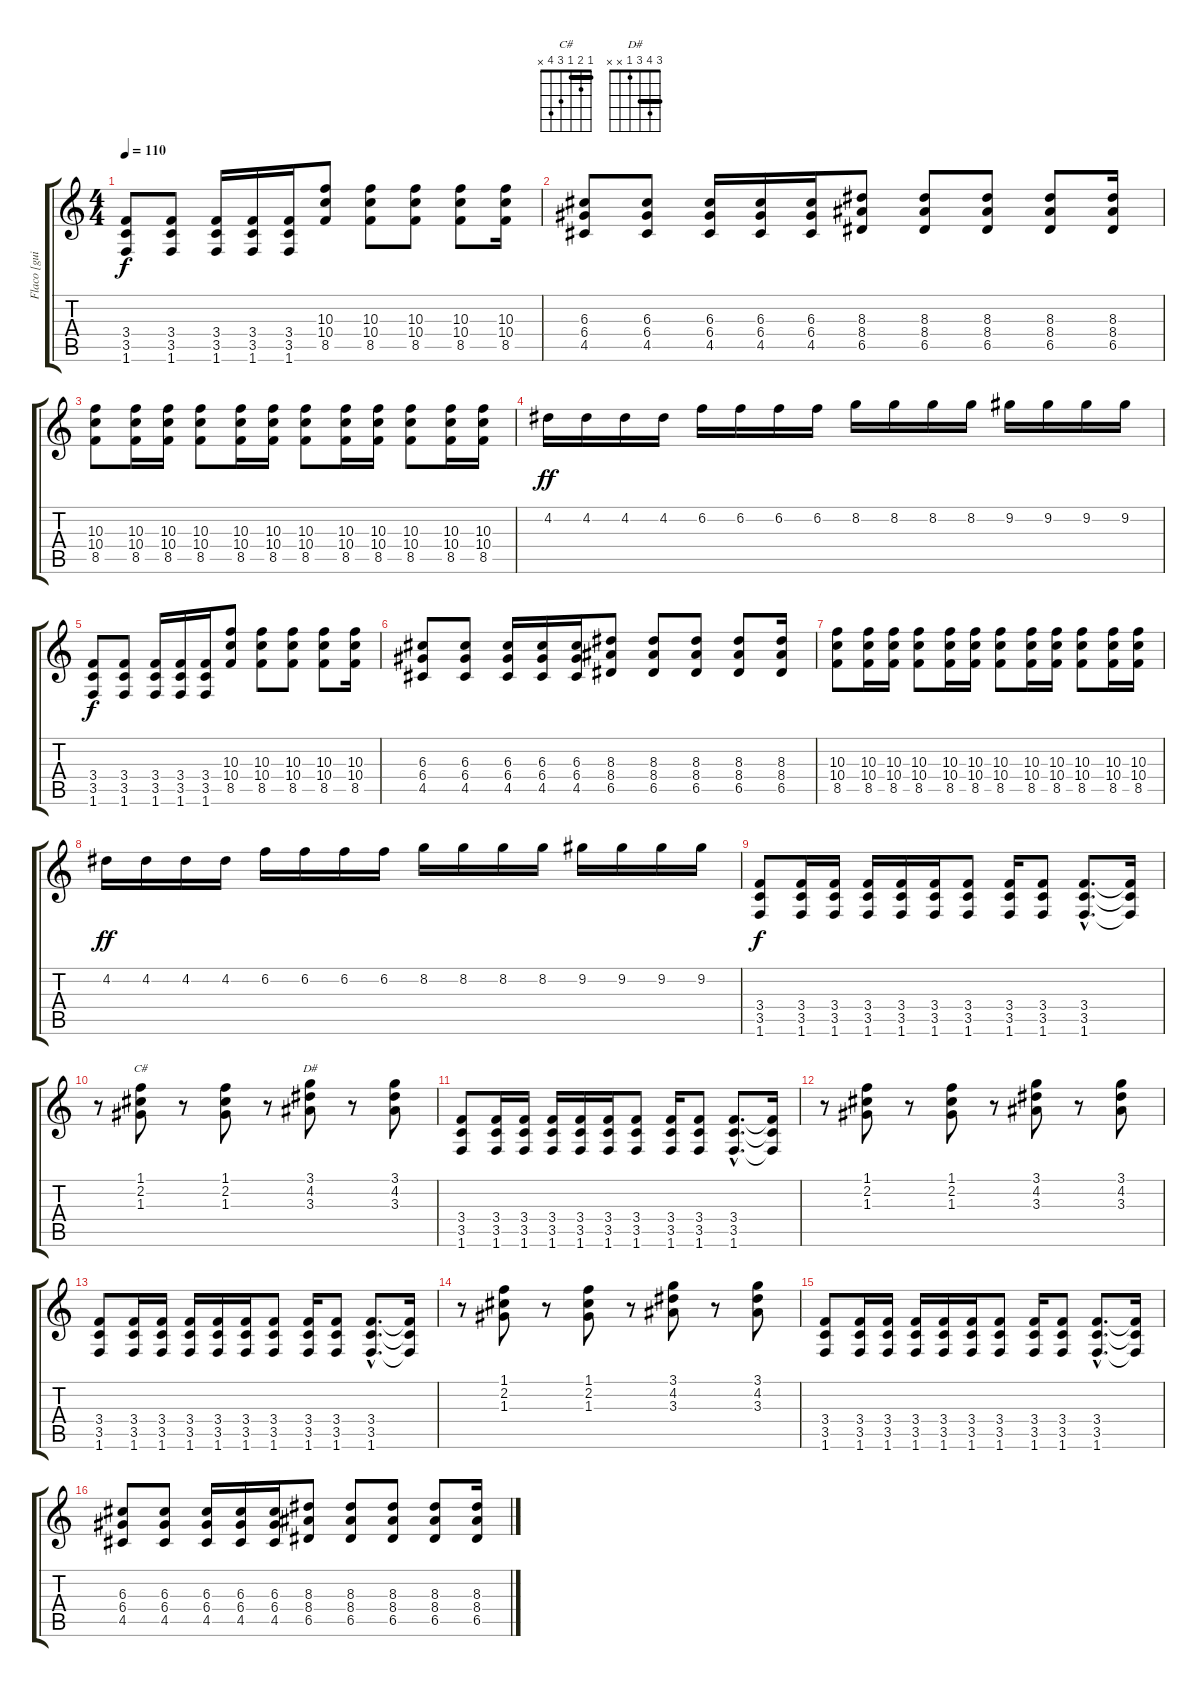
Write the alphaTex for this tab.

\track ("Flaco [guitar]" "Flaco [gui") {instrument electricguitarclean}
\staff {score tabs}
\tuning (E4 B3 G3 D3 A2 E2) {hide}
\chord ("C#" 1 2 1 3 4 x) {barre 1}
\chord ("D#" 3 4 3 1 x x) {barre 3}
\ts (4 4)
\tempo 110
\clef g2
\ks c
(3.4 3.5 1.6).8{dy f} (3.4 3.5 1.6).8 (3.4 3.5 1.6).16 (3.4 3.5 1.6).16 (3.4 3.5 1.6).16 (10.3 10.4 8.5).8 (10.3 10.4 8.5).8 (10.3 10.4 8.5).8 (10.3 10.4 8.5).8 (10.3 10.4 8.5).16 |
(6.3 6.4 4.5).8 (6.3 6.4 4.5).8 (6.3 6.4 4.5).16 (6.3 6.4 4.5).16 (6.3 6.4 4.5).16 (8.3 8.4 6.5).8 (8.3 8.4 6.5).8 (8.3 8.4 6.5).8 (8.3 8.4 6.5).8 (8.3 8.4 6.5).16 |
(10.3 10.4 8.5).8 (10.3 10.4 8.5).16 (10.3 10.4 8.5).16 (10.3 10.4 8.5).8 (10.3 10.4 8.5).16 (10.3 10.4 8.5).16 (10.3 10.4 8.5).8 (10.3 10.4 8.5).16 (10.3 10.4 8.5).16 (10.3 10.4 8.5).8 (10.3 10.4 8.5).16 (10.3 10.4 8.5).16 |
4.2.16{dy ff} 4.2.16 4.2.16 4.2.16 6.2.16 6.2.16 6.2.16 6.2.16 8.2.16 8.2.16 8.2.16 8.2.16 9.2.16 9.2.16 9.2.16 9.2.16 |
(3.4 3.5 1.6).8{dy f} (3.4 3.5 1.6).8 (3.4 3.5 1.6).16 (3.4 3.5 1.6).16 (3.4 3.5 1.6).16 (10.3 10.4 8.5).8 (10.3 10.4 8.5).8 (10.3 10.4 8.5).8 (10.3 10.4 8.5).8 (10.3 10.4 8.5).16 |
(6.3 6.4 4.5).8 (6.3 6.4 4.5).8 (6.3 6.4 4.5).16 (6.3 6.4 4.5).16 (6.3 6.4 4.5).16 (8.3 8.4 6.5).8 (8.3 8.4 6.5).8 (8.3 8.4 6.5).8 (8.3 8.4 6.5).8 (8.3 8.4 6.5).16 |
(10.3 10.4 8.5).8 (10.3 10.4 8.5).16 (10.3 10.4 8.5).16 (10.3 10.4 8.5).8 (10.3 10.4 8.5).16 (10.3 10.4 8.5).16 (10.3 10.4 8.5).8 (10.3 10.4 8.5).16 (10.3 10.4 8.5).16 (10.3 10.4 8.5).8 (10.3 10.4 8.5).16 (10.3 10.4 8.5).16 |
4.2.16{dy ff} 4.2.16 4.2.16 4.2.16 6.2.16 6.2.16 6.2.16 6.2.16 8.2.16 8.2.16 8.2.16 8.2.16 9.2.16 9.2.16 9.2.16 9.2.16 |
(3.4 3.5 1.6).8{dy f} (3.4 3.5 1.6).16 (3.4 3.5 1.6).16 (3.4 3.5 1.6).16 (3.4 3.5 1.6).16 (3.4 3.5 1.6).16 (3.4 3.5 1.6).8 (3.4 3.5 1.6).16 (3.4 3.5 1.6).8 (3.4{hac} 3.5{hac} 1.6{hac}).8{d} (3.4{t} 3.5{t} 1.6{t}).16 |
r.8{instrument electricguitarclean} (1.1 2.2 1.3).8{ch "C#"} r.8 (1.1 2.2 1.3).8 r.8 (3.1 4.2 3.3).8{ch "D#"} r.8 (3.1 4.2 3.3).8 |
(3.4 3.5 1.6).8{instrument overdrivenguitar} (3.4 3.5 1.6).16 (3.4 3.5 1.6).16 (3.4 3.5 1.6).16 (3.4 3.5 1.6).16 (3.4 3.5 1.6).16 (3.4 3.5 1.6).8 (3.4 3.5 1.6).16 (3.4 3.5 1.6).8 (3.4{hac} 3.5{hac} 1.6{hac}).8{d} (3.4{t} 3.5{t} 1.6{t}).16 |
r.8{instrument electricguitarclean} (1.1 2.2 1.3).8 r.8 (1.1 2.2 1.3).8 r.8 (3.1 4.2 3.3).8 r.8 (3.1 4.2 3.3).8 |
(3.4 3.5 1.6).8{instrument overdrivenguitar} (3.4 3.5 1.6).16 (3.4 3.5 1.6).16 (3.4 3.5 1.6).16 (3.4 3.5 1.6).16 (3.4 3.5 1.6).16 (3.4 3.5 1.6).8 (3.4 3.5 1.6).16 (3.4 3.5 1.6).8 (3.4{hac} 3.5{hac} 1.6{hac}).8{d} (3.4{t} 3.5{t} 1.6{t}).16 |
r.8{instrument electricguitarclean} (1.1 2.2 1.3).8 r.8 (1.1 2.2 1.3).8 r.8 (3.1 4.2 3.3).8 r.8 (3.1 4.2 3.3).8 |
(3.4 3.5 1.6).8{instrument overdrivenguitar} (3.4 3.5 1.6).16 (3.4 3.5 1.6).16 (3.4 3.5 1.6).16 (3.4 3.5 1.6).16 (3.4 3.5 1.6).16 (3.4 3.5 1.6).8 (3.4 3.5 1.6).16 (3.4 3.5 1.6).8 (3.4{hac} 3.5{hac} 1.6{hac}).8{d} (3.4{t} 3.5{t} 1.6{t}).16 |
(6.3 6.4 4.5).8 (6.3 6.4 4.5).8 (6.3 6.4 4.5).16 (6.3 6.4 4.5).16 (6.3 6.4 4.5).16 (8.3 8.4 6.5).8 (8.3 8.4 6.5).8 (8.3 8.4 6.5).8 (8.3 8.4 6.5).8 (8.3 8.4 6.5).16
